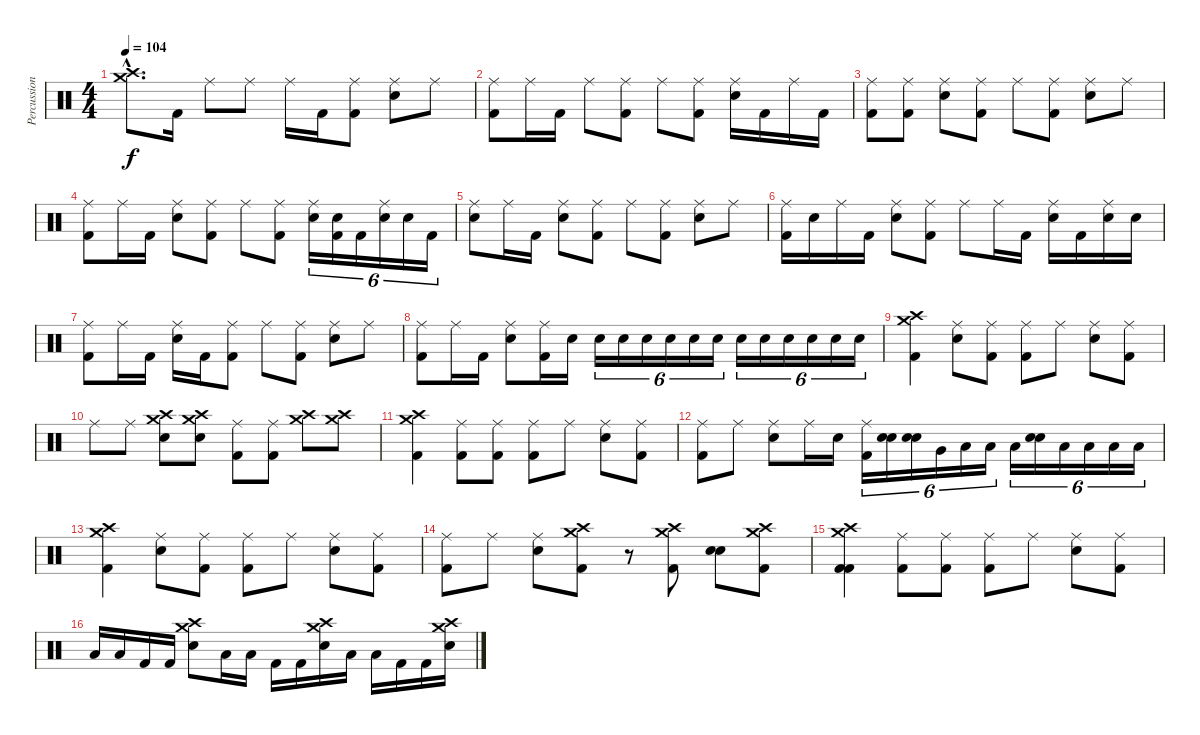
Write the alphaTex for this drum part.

\track ("Percussion" "Percussion") {instrument percussion}
\staff {score}
\articulation defaults
\ts (4 4)
\tempo 104
\clef neutral
\ks c
("Crash high (hit)"{hac} "Crash medium (hit)"{hac}).8{d dy f} "Kick (hit) 2".16 "Ride (middle)".8 "Ride (middle)".8 "Ride (middle)".16 "Kick (hit) 2".16 ("Ride (middle)" "Kick (hit) 2").8 ("Ride (middle)" "Snare (hit) 2").8 "Ride (middle)".8 |
("Ride (middle)" "Kick (hit) 2").8 "Ride (middle)".16 "Kick (hit) 2".16 "Ride (middle)".8 ("Ride (middle)" "Kick (hit) 2").8 "Ride (middle)".8 ("Ride (middle)" "Kick (hit) 2").8 ("Ride (middle)" "Snare (hit) 2").16 "Kick (hit) 2".16 "Ride (middle)".16 "Kick (hit) 2".16 |
("Ride (middle)" "Kick (hit) 2").8 ("Ride (middle)" "Kick (hit) 2").8 ("Ride (middle)" "Snare (hit) 2").8 ("Ride (middle)" "Kick (hit) 2").8 "Ride (middle)".8 ("Ride (middle)" "Kick (hit) 2").8 ("Ride (middle)" "Snare (hit) 2").8 "Ride (middle)".8 |
("Ride (middle)" "Kick (hit) 2").8 "Ride (middle)".16 "Kick (hit) 2".16 ("Ride (middle)" "Snare (hit) 2").8 ("Ride (middle)" "Kick (hit) 2").8 "Ride (middle)".8 ("Ride (middle)" "Kick (hit) 2").8 ("Ride (middle)" "Snare (hit) 2").16{tu (6 4)} ("Kick (hit) 2" "Snare (hit) 2").16{tu (6 4)} "Kick (hit) 2".16{tu (6 4)} ("Ride (middle)" "Snare (hit) 2").16{tu (6 4)} "Snare (hit) 2".16{tu (6 4)} "Kick (hit) 2".16{tu (6 4)} |
("Ride (middle)" "Snare (hit) 2").8 "Ride (middle)".16 "Kick (hit) 2".16 ("Ride (middle)" "Snare (hit) 2").8 ("Ride (middle)" "Kick (hit) 2").8 "Ride (middle)".8 ("Ride (middle)" "Kick (hit) 2").8 ("Ride (middle)" "Snare (hit) 2").8 "Ride (middle)".8 |
("Ride (middle)" "Kick (hit) 2").16 "Snare (hit) 2".16 "Ride (middle)".16 "Kick (hit) 2".16 ("Ride (middle)" "Snare (hit) 2").8 ("Ride (middle)" "Kick (hit) 2").8 "Ride (middle)".8 "Ride (middle)".16 "Kick (hit) 2".16 ("Ride (middle)" "Snare (hit) 2").16 "Kick (hit) 2".16 ("Ride (middle)" "Snare (hit) 2").16 "Snare (hit) 2".16 |
("Ride (middle)" "Kick (hit) 2").8 "Ride (middle)".16 "Kick (hit) 2".16 ("Ride (middle)" "Snare (hit) 2").16 "Kick (hit) 2".16 ("Ride (middle)" "Kick (hit) 2").8 "Ride (middle)".8 ("Ride (middle)" "Kick (hit) 2").8 ("Ride (middle)" "Snare (hit) 2").8 "Ride (middle)".8 |
("Ride (middle)" "Kick (hit) 2").8 "Ride (middle)".16 "Kick (hit) 2".16 ("Ride (middle)" "Snare (hit) 2").8 ("Ride (middle)" "Kick (hit) 2").16 "Snare (hit) 2".16 "Snare (hit) 2".16{tu (6 4)} "Snare (hit) 2".16{tu (6 4)} "Snare (hit) 2".16{tu (6 4)} "Snare (hit) 2".16{tu (6 4)} "Snare (hit) 2".16{tu (6 4)} "Snare (hit) 2".16{tu (6 4)} "Snare (hit) 2".16{tu (6 4)} "Snare (hit) 2".16{tu (6 4)} "Snare (hit) 2".16{tu (6 4)} "Snare (hit) 2".16{tu (6 4)} "Snare (hit) 2".16{tu (6 4)} "Snare (hit) 2".16{tu (6 4)} |
("Crash high (hit)" "Crash medium (hit)" "Kick (hit) 2").4 ("Ride (middle)" "Snare (hit) 2").8 ("Ride (middle)" "Kick (hit) 2").8 ("Ride (middle)" "Kick (hit) 2").8 "Ride (middle)".8 ("Ride (middle)" "Snare (hit) 2").8 ("Ride (middle)" "Kick (hit) 2").8 |
"Ride (middle)".8 "Ride (middle)".8 ("Crash high (hit)" "Crash medium (hit)" "Snare (hit) 2").8 ("Crash high (hit)" "Crash medium (hit)" "Snare (hit) 2").8 ("Ride (middle)" "Kick (hit) 2").8 ("Ride (middle)" "Kick (hit) 2").8 ("Crash high (hit)" "Crash medium (hit)").8 ("Crash high (hit)" "Crash medium (hit)").8 |
("Crash high (hit)" "Crash medium (hit)" "Kick (hit) 2").4 ("Ride (middle)" "Kick (hit) 2").8 ("Ride (middle)" "Kick (hit) 2").8 ("Ride (middle)" "Kick (hit) 2").8 "Ride (middle)".8 ("Ride (middle)" "Snare (hit) 2").8 ("Ride (middle)" "Kick (hit) 2").8 |
("Ride (middle)" "Kick (hit) 2").8 "Ride (middle)".8 ("Ride (middle)" "Snare (hit) 2").8 "Ride (middle)".16 "Snare (hit) 2".16 ("Ride (middle)" "Kick (hit) 2").16{tu (6 4)} ("Snare (hit) 2" "Snare (hit) 2").16{tu (6 4)} ("Snare (hit) 2" "Snare (hit) 2").16{tu (6 4)} "Very Low Tom (hit)".16{tu (6 4)} "Low Floor Tom (hit)".16{tu (6 4)} "Low Floor Tom (hit)".16{tu (6 4)} "Low Floor Tom (hit)".16{tu (6 4)} ("Snare (hit) 2" "Snare (hit) 2").16{tu (6 4)} "Low Floor Tom (hit)".16{tu (6 4)} "Low Floor Tom (hit)".16{tu (6 4)} "Low Floor Tom (hit)".16{tu (6 4)} "Low Floor Tom (hit)".16{tu (6 4)} |
("Crash high (hit)" "Crash medium (hit)" "Kick (hit) 2").4 ("Ride (middle)" "Snare (hit) 2").8 ("Ride (middle)" "Kick (hit) 2").8 ("Ride (middle)" "Kick (hit) 2").8 "Ride (middle)".8 ("Ride (middle)" "Snare (hit) 2").8 ("Ride (middle)" "Kick (hit) 2").8 |
("Ride (middle)" "Kick (hit) 2").8 "Ride (middle)".8 ("Ride (middle)" "Snare (hit) 2").8 ("Crash high (hit)" "Crash medium (hit)" "Kick (hit) 2").8 r.8 ("Crash high (hit)" "Crash medium (hit)" "Kick (hit) 2").8 ("Snare (hit) 2" "Snare (hit) 2").8 ("Crash high (hit)" "Crash medium (hit)" "Kick (hit) 2").8 |
("Crash high (hit)" "Crash medium (hit)" "Kick (hit) 2" "Kick (hit) 2").4 ("Ride (middle)" "Kick (hit) 2").8 ("Ride (middle)" "Kick (hit) 2").8 ("Ride (middle)" "Kick (hit) 2").8 "Ride (middle)".8 ("Ride (middle)" "Snare (hit) 2").8 ("Ride (middle)" "Kick (hit) 2").8 |
"Low Floor Tom (hit)".16 "Low Floor Tom (hit)".16 "Kick (hit) 2".16 "Kick (hit) 2".16 ("Crash high (hit)" "Crash medium (hit)" "Snare (hit) 2").8 "Low Floor Tom (hit)".16 "Low Floor Tom (hit)".16 "Kick (hit) 2".16 "Kick (hit) 2".16 ("Crash high (hit)" "Crash medium (hit)" "Snare (hit) 2").16 "Low Floor Tom (hit)".16 "Low Floor Tom (hit)".16 "Kick (hit) 2".16 "Kick (hit) 2".16 ("Crash high (hit)" "Crash medium (hit)" "Snare (hit) 2").16
